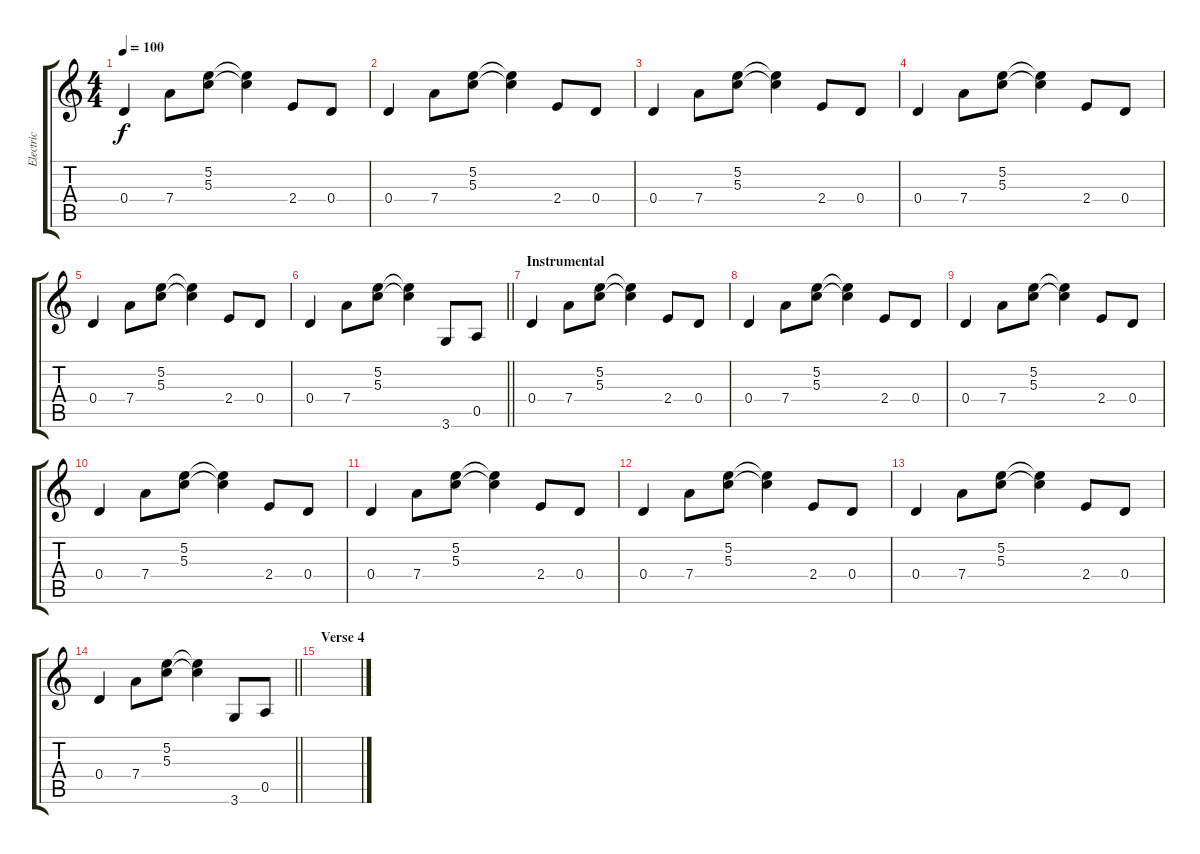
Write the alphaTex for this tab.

\track ("Electric" "Electric") {instrument overdrivenguitar}
\staff {score tabs}
\tuning (E4 B3 G3 D3 A2 E2) {hide}
\ts (4 4)
\tempo 100
\clef g2
\ks c
0.4.4{dy f} 7.4.8 (5.2 5.3).8 (5.2{t} 5.3{t}).4 2.4.8 0.4.8 |
0.4.4 7.4.8 (5.2 5.3).8 (5.2{t} 5.3{t}).4 2.4.8 0.4.8 |
0.4.4 7.4.8 (5.2 5.3).8 (5.2{t} 5.3{t}).4 2.4.8 0.4.8 |
0.4.4 7.4.8 (5.2 5.3).8 (5.2{t} 5.3{t}).4 2.4.8 0.4.8 |
0.4.4 7.4.8 (5.2 5.3).8 (5.2{t} 5.3{t}).4 2.4.8 0.4.8 |
\barLineRight lightlight
0.4.4 7.4.8 (5.2 5.3).8 (5.2{t} 5.3{t}).4 3.6.8 0.5.8 |
\section ("" "Instrumental")
0.4.4 7.4.8 (5.2 5.3).8 (5.2{t} 5.3{t}).4 2.4.8 0.4.8 |
0.4.4 7.4.8 (5.2 5.3).8 (5.2{t} 5.3{t}).4 2.4.8 0.4.8 |
0.4.4 7.4.8 (5.2 5.3).8 (5.2{t} 5.3{t}).4 2.4.8 0.4.8 |
0.4.4 7.4.8 (5.2 5.3).8 (5.2{t} 5.3{t}).4 2.4.8 0.4.8 |
0.4.4 7.4.8 (5.2 5.3).8 (5.2{t} 5.3{t}).4 2.4.8 0.4.8 |
0.4.4 7.4.8 (5.2 5.3).8 (5.2{t} 5.3{t}).4 2.4.8 0.4.8 |
0.4.4 7.4.8 (5.2 5.3).8 (5.2{t} 5.3{t}).4 2.4.8 0.4.8 |
\barLineRight lightlight
0.4.4 7.4.8 (5.2 5.3).8 (5.2{t} 5.3{t}).4 3.6.8 0.5.8 |
\section ("" "Verse 4")
